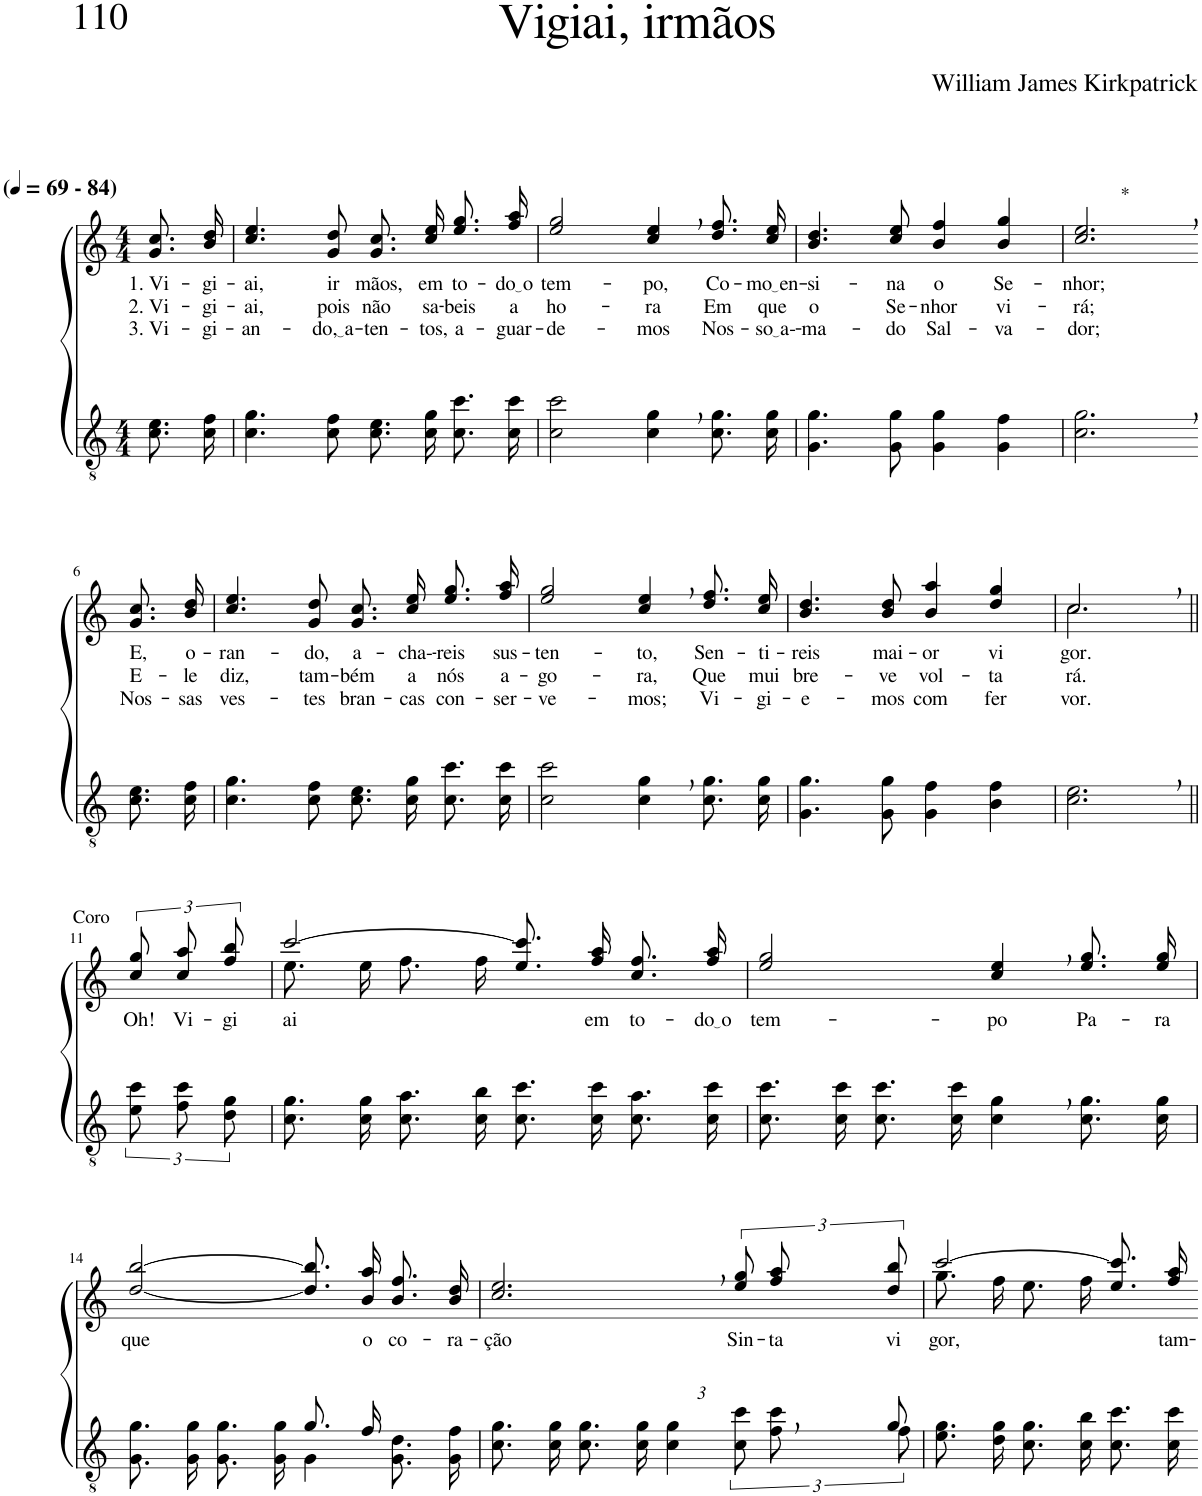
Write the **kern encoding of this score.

**kern	**kern	**text	**text	**text
*part2	*part1	*part1	*part1	*part1
*staff2	*staff1	*staff1	*staff1	*staff1
*I"Parte III e IV	*I"Parte I e II	*	*	*
*clefGv2	*clefG2	*	*	*
*Trd5c9	*Trd5c9	*	*	*
*k[]	*k[]	*	*	*
*M4/4	*M4/4	*	*	*
*MM69	*MM69	*	*	*
=1	=1	=1	=1	=1
!	!LO:TX:a:B:t=(	!	!	!
!	!LO:TX:a:B:t=- 84)	!	!	!
!	!	!LO:LY:b	!LO:LY:b	!LO:LY:b
8.c\ 8.e\L	8.g\ 8.cc\L	1. Vi-	2. Vi-	3. Vi-
!	!	!LO:LY:b	!LO:LY:b	!LO:LY:b
16c\ 16f\Jk	16b\ 16dd\Jk	-gi-	-gi-	-gi-
=2	=2	=2	=2	=2
!	!	!LO:LY:b	!LO:LY:b	!LO:LY:b
4.c\ 4.g\	4.cc/ 4.ee/	-ai,	-ai,	-an-
!	!	!LO:LY:b	!LO:LY:b	!LO:LY:b
8c\ 8f\	8g/ 8dd/	ir	pois	do, a
!	!	!LO:LY:b	!LO:LY:b	!LO:LY:b
8.c\ 8.e\L	8.g\ 8.cc\L	mãos,	não	-ten-
!	!	!LO:LY:b	!LO:LY:b	!LO:LY:b
16c\ 16g\Jk	16cc\ 16ee\Jk	em	sa-	-tos,
!	!	!LO:LY:b	!LO:LY:b	!LO:LY:b
8.c\ 8.cc\L	8.ee\ 8.gg\L	to-	-beis	a-
!	!	!LO:LY:b	!LO:LY:b	!LO:LY:b
16c\ 16cc\Jk	16ff\ 16aa\Jk	do o	a	-guar-
=3	=3	=3	=3	=3
!	!	!LO:LY:b	!LO:LY:b	!LO:LY:b
2c\ 2cc\	2ee/ 2gg/	tem-	ho-	-de-
!	!	!LO:LY:b	!LO:LY:b	!LO:LY:b
4c\, 4g\,	4cc/, 4ee/,	-po,	-ra	-mos
!	!	!LO:LY:b	!LO:LY:b	!LO:LY:b
8.c\ 8.g\L	8.dd\ 8.ff\L	Co-	Em	Nos-
!	!	!LO:LY:b	!LO:LY:b	!LO:LY:b
16c\ 16g\Jk	16cc\ 16ee\Jk	mo en	que	so a-
=4	=4	=4	=4	=4
!	!	!LO:LY:b	!LO:LY:b	!LO:LY:b
4.G\ 4.g\	4.b/ 4.dd/	-si-	o	-ma-
!	!	!LO:LY:b	!LO:LY:b	!LO:LY:b
8G\ 8g\	8cc/ 8ee/	-na	Se-	-do
!	!	!LO:LY:b	!LO:LY:b	!LO:LY:b
4G\ 4g\	4b/ 4ff/	o	-nhor	Sal-
!	!	!LO:LY:b	!LO:LY:b	!LO:LY:b
4G\ 4f\	4b/ 4gg/	Se-	vi-	-va-
=5	=5	=5	=5	=5
!	!LO:TX:a:t=*	!	!	!
!	!	!LO:LY:b	!LO:LY:b	!LO:LY:b
2.c\, 2.g\,	2.cc/, 2.ee/,	-nhor;	-rá;	-dor;
!!LO:LB:g=z
=6-	=6-	=6-	=6-	=6-
!	!	!LO:LY:b	!LO:LY:b	!LO:LY:b
8.c\ 8.e\L	8.g\ 8.cc\L	E,	E-	Nos-
!	!	!LO:LY:b	!LO:LY:b	!LO:LY:b
16c\ 16f\Jk	16b\ 16dd\Jk	o-	-le	-sas
=7	=7	=7	=7	=7
!	!	!LO:LY:b	!LO:LY:b	!LO:LY:b
4.c\ 4.g\	4.cc/ 4.ee/	-ran-	diz,	ves-
!	!	!LO:LY:b	!LO:LY:b	!LO:LY:b
8c\ 8f\	8g/ 8dd/	-do,	tam-	-tes
!	!	!LO:LY:b	!LO:LY:b	!LO:LY:b
8.c\ 8.e\L	8.g\ 8.cc\L	a-	-bém	bran-
!	!	!LO:LY:b	!LO:LY:b	!LO:LY:b
16c\ 16g\Jk	16cc\ 16ee\Jk	-cha--	a	-cas
!	!	!LO:LY:b	!LO:LY:b	!LO:LY:b
8.c\ 8.cc\L	8.ee\ 8.gg\L	-reis	nós	con-
!	!	!LO:LY:b	!LO:LY:b	!LO:LY:b
16c\ 16cc\Jk	16ff\ 16aa\Jk	sus-	a-	-ser-
=8	=8	=8	=8	=8
!	!	!LO:LY:b	!LO:LY:b	!LO:LY:b
2c\ 2cc\	2ee/ 2gg/	-ten-	-go-	-ve-
!	!	!LO:LY:b	!LO:LY:b	!LO:LY:b
4c\, 4g\,	4cc/, 4ee/,	-to,	-ra,	-mos;
!	!	!LO:LY:b	!LO:LY:b	!LO:LY:b
8.c\ 8.g\L	8.dd\ 8.ff\L	Sen-	Que	Vi-
!	!	!LO:LY:b	!LO:LY:b	!LO:LY:b
16c\ 16g\Jk	16cc\ 16ee\Jk	-ti-	mui	-gi-
=9	=9	=9	=9	=9
!	!	!LO:LY:b	!LO:LY:b	!LO:LY:b
4.G\ 4.g\	4.b/ 4.dd/	-reis	bre-	-e-
!	!	!LO:LY:b	!LO:LY:b	!LO:LY:b
8G\ 8g\	8b/ 8dd/	mai-	-ve	-mos
!	!	!LO:LY:b	!LO:LY:b	!LO:LY:b
4G\ 4f\	4b/ 4aa/	-or	vol-	com
!	!	!LO:LY:b	!LO:LY:b	!LO:LY:b
4B\ 4f\	4dd/ 4gg/	vi-	-ta-	fer-
=10	=10	=10	=10	=10
*	*^	*	*	*
!	!	!	!LO:LY:b	!LO:LY:b	!LO:LY:b
2.c\, 2.e\,	2.cc,/	2.cc\	-gor.	-rá.	-vor.
!!LO:LB:g=z
=11||	=11||	=11||	=11||	=11||	=11||
!	!LO:TX:a:t=Coro	!	!	!	!
!	!	!	!LO:LY:b	!	!
*	*v	*v	*	*	*
12e\ 12cc\L	12cc\ 12gg\L	Oh!	.	.
!	!	!LO:LY:b	!	!
12f\ 12cc\	12cc\ 12aa\	Vi-	.	.
!	!	!LO:LY:b	!	!
12d\ 12g\J	12ff\ 12bb\J	-gi-	.	.
=12	=12	=12	=12	=12
*	*^	*	*	*
!	!	!	!LO:LY:b	!	!
8.c\ 8.g\L	[2ccc/	8.ee\L	-ai	.	.
16c\ 16g\Jk	.	16ee\Jk	.	.	.
8.c\ 8.a\L	.	8.ff\L	.	.	.
16c\ 16b\Jk	.	16ff\Jk	.	.	.
8.c\ 8.cc\L	8.ee\ 8.ccc]\L	2ryy	.	.	.
!	!	!	!LO:LY:b	!	!
16c\ 16cc\Jk	16ff\ 16aa\Jk	.	em	.	.
!	!	!	!LO:LY:b	!	!
8.c\ 8.a\L	8.cc\ 8.ff\L	.	to-	.	.
!	!	!	!LO:LY:b	!	!
16c\ 16cc\Jk	16ff\ 16aa\Jk	.	do o	.	.
*	*v	*v	*	*	*
=13	=13	=13	=13	=13
!	!	!LO:LY:b	!	!
8.c\ 8.cc\L	2ee/ 2gg/	tem-	.	.
16c\ 16cc\Jk	.	.	.	.
8.c\ 8.cc\L	.	.	.	.
16c\ 16cc\Jk	.	.	.	.
!	!	!LO:LY:b	!	!
4c\, 4g\,	4cc/, 4ee/,	-po	.	.
!	!	!LO:LY:b	!	!
8.c\ 8.g\L	8.ee\ 8.gg\L	Pa-	.	.
!	!	!LO:LY:b	!	!
16c\ 16g\Jk	16ee\ 16gg\Jk	-ra	.	.
!!LO:LB:g=z
=14	=14	=14	=14	=14
*^	*	*	*	*
!	!	!	!LO:LY:b	!	!
2ryy	8.G\ 8.g\L	[2dd/ [2bb/	que	.	.
.	16G\ 16g\Jk	.	.	.	.
.	8.G\ 8.g\L	.	.	.	.
.	16G\ 16g\Jk	.	.	.	.
8.g/L	4G\	8.dd]\ 8.bb]\L	.	.	.
!	!	!	!LO:LY:b	!	!
16f/Jk	.	16b\ 16aa\Jk	o	.	.
!	!	!	!LO:LY:b	!	!
4ryy	8.G\ 8.d\L	8.b\ 8.ff\L	co-	.	.
!	!	!	!LO:LY:b	!	!
.	16G\ 16f\Jk	16b\ 16dd\Jk	-ra-	.	.
=15	=15	=15	=15	=15	=15
!LO:N:vis=1	!	!	!LO:LY:b	!	!
12%11ryy	8.c\ 8.g\L	2.cc/, 2.ee/,	-ção	.	.
.	16c\ 16g\Jk	.	.	.	.
.	8.c\ 8.g\L	.	.	.	.
.	16c\ 16g\Jk	.	.	.	.
.	4c\ 4g\	.	.	.	.
!	!	!	!LO:LY:b	!	!
.	12c\ 12cc\L	12ee\ 12gg\L	Sin-	.	.
!	!	!	!LO:LY:b	!	!
.	12f\ 12cc\	12ff\ 12aa\	-ta	.	.
!	!	!	!LO:LY:b	!	!
12g/	12f\J	12dd\ 12bb\J	vi-	.	.
=16	=16	=16	=16	=16	=16
*	*	*^	*	*	*
!	!	!	!	!LO:LY:b	!	!
*v	*v	*	*	*	*	*
8.e\ 8.g\L	[2ccc/	8.gg\L	-gor,	.	.
16d\ 16g\Jk	.	16ff\Jk	.	.	.
8.c\ 8.g\L	.	8.ee\L	.	.	.
16c\ 16b\Jk	.	16ff\Jk	.	.	.
8.c\ 8.cc\L	8.ee\ 8.ccc]\L	4ryy	.	.	.
!	!	!	!LO:LY:b	!	!
16c\ 16cc\Jk	16ff\ 16aa\Jk	.	tam-	.	.
*	*v	*v	*	*	*
=-	=-	=-	=-	=-
*-	*-	*-	*-	*-
